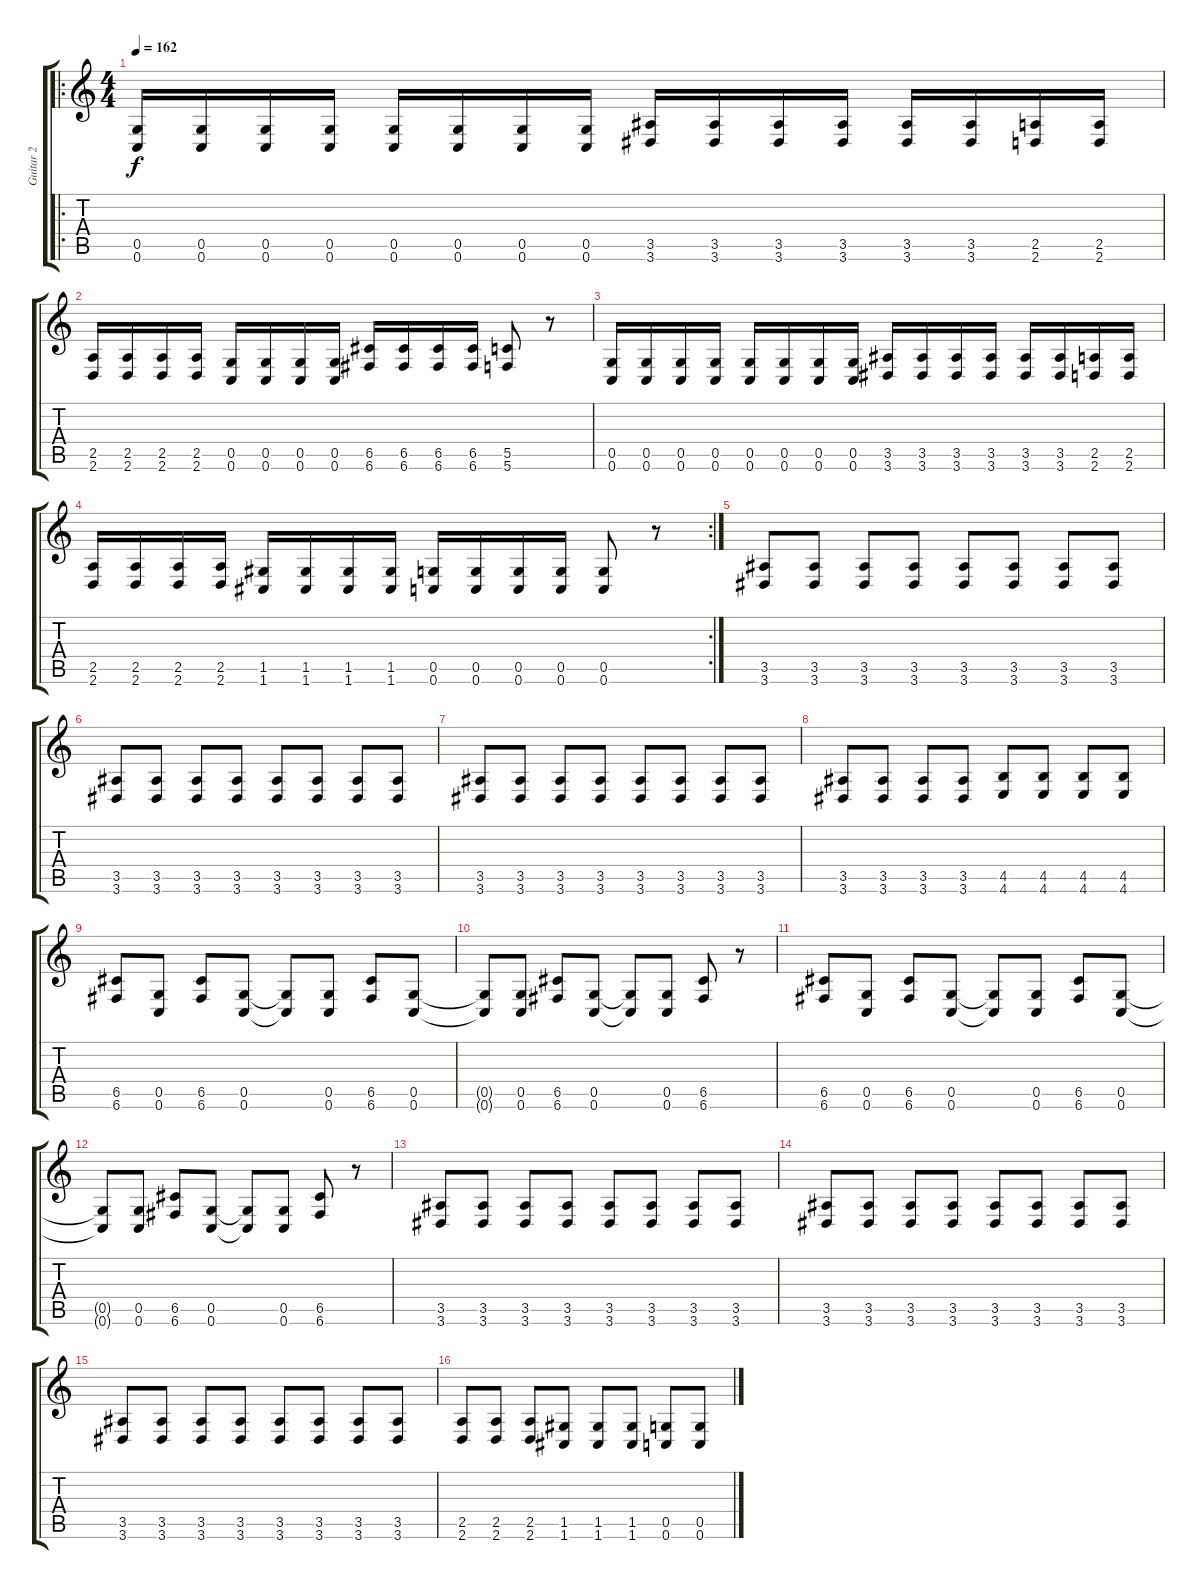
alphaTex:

\track ("Guitar 2" "Guitar 2") {instrument distortionguitar}
\staff {score tabs}
\tuning (D4 A3 F3 C3 G2 C2) {hide}
\ro
\ts (4 4)
\tempo 162
\clef g2
\ks c
(0.5 0.6).16{dy f} (0.5 0.6).16 (0.5 0.6).16 (0.5 0.6).16 (0.5 0.6).16 (0.5 0.6).16 (0.5 0.6).16 (0.5 0.6).16 (3.5 3.6).16 (3.5 3.6).16 (3.5 3.6).16 (3.5 3.6).16 (3.5 3.6).16 (3.5 3.6).16 (2.5 2.6).16 (2.5 2.6).16 |
(2.5 2.6).16 (2.5 2.6).16 (2.5 2.6).16 (2.5 2.6).16 (0.5 0.6).16 (0.5 0.6).16 (0.5 0.6).16 (0.5 0.6).16 (6.5 6.6).16 (6.5 6.6).16 (6.5 6.6).16 (6.5 6.6).16 (5.5 5.6).8 r.8 |
(0.5 0.6).16 (0.5 0.6).16 (0.5 0.6).16 (0.5 0.6).16 (0.5 0.6).16 (0.5 0.6).16 (0.5 0.6).16 (0.5 0.6).16 (3.5 3.6).16 (3.5 3.6).16 (3.5 3.6).16 (3.5 3.6).16 (3.5 3.6).16 (3.5 3.6).16 (2.5 2.6).16 (2.5 2.6).16 |
\rc 2
(2.5 2.6).16 (2.5 2.6).16 (2.5 2.6).16 (2.5 2.6).16 (1.5 1.6).16 (1.5 1.6).16 (1.5 1.6).16 (1.5 1.6).16 (0.5 0.6).16 (0.5 0.6).16 (0.5 0.6).16 (0.5 0.6).16 (0.5 0.6).8 r.8 |
(3.5 3.6).8 (3.5 3.6).8 (3.5 3.6).8 (3.5 3.6).8 (3.5 3.6).8 (3.5 3.6).8 (3.5 3.6).8 (3.5 3.6).8 |
(3.5 3.6).8 (3.5 3.6).8 (3.5 3.6).8 (3.5 3.6).8 (3.5 3.6).8 (3.5 3.6).8 (3.5 3.6).8 (3.5 3.6).8 |
(3.5 3.6).8 (3.5 3.6).8 (3.5 3.6).8 (3.5 3.6).8 (3.5 3.6).8 (3.5 3.6).8 (3.5 3.6).8 (3.5 3.6).8 |
(3.5 3.6).8 (3.5 3.6).8 (3.5 3.6).8 (3.5 3.6).8 (4.5 4.6).8 (4.5 4.6).8 (4.5 4.6).8 (4.5 4.6).8 |
(6.5 6.6).8 (0.5 0.6).8 (6.5 6.6).8 (0.5 0.6).8 (0.5{t} 0.6{t}).8 (0.5 0.6).8 (6.5 6.6).8 (0.5 0.6).8 |
(0.5{t} 0.6{t}).8 (0.5 0.6).8 (6.5 6.6).8 (0.5 0.6).8 (0.5{t} 0.6{t}).8 (0.5 0.6).8 (6.5 6.6).8 r.8 |
(6.5 6.6).8 (0.5 0.6).8 (6.5 6.6).8 (0.5 0.6).8 (0.5{t} 0.6{t}).8 (0.5 0.6).8 (6.5 6.6).8 (0.5 0.6).8 |
(0.5{t} 0.6{t}).8 (0.5 0.6).8 (6.5 6.6).8 (0.5 0.6).8 (0.5{t} 0.6{t}).8 (0.5 0.6).8 (6.5 6.6).8 r.8 |
(3.5 3.6).8 (3.5 3.6).8 (3.5 3.6).8 (3.5 3.6).8 (3.5 3.6).8 (3.5 3.6).8 (3.5 3.6).8 (3.5 3.6).8 |
(3.5 3.6).8 (3.5 3.6).8 (3.5 3.6).8 (3.5 3.6).8 (3.5 3.6).8 (3.5 3.6).8 (3.5 3.6).8 (3.5 3.6).8 |
(3.5 3.6).8 (3.5 3.6).8 (3.5 3.6).8 (3.5 3.6).8 (3.5 3.6).8 (3.5 3.6).8 (3.5 3.6).8 (3.5 3.6).8 |
(2.5 2.6).8 (2.5 2.6).8 (2.5 2.6).8 (1.5 1.6).8 (1.5 1.6).8 (1.5 1.6).8 (0.5 0.6).8 (0.5 0.6).8
